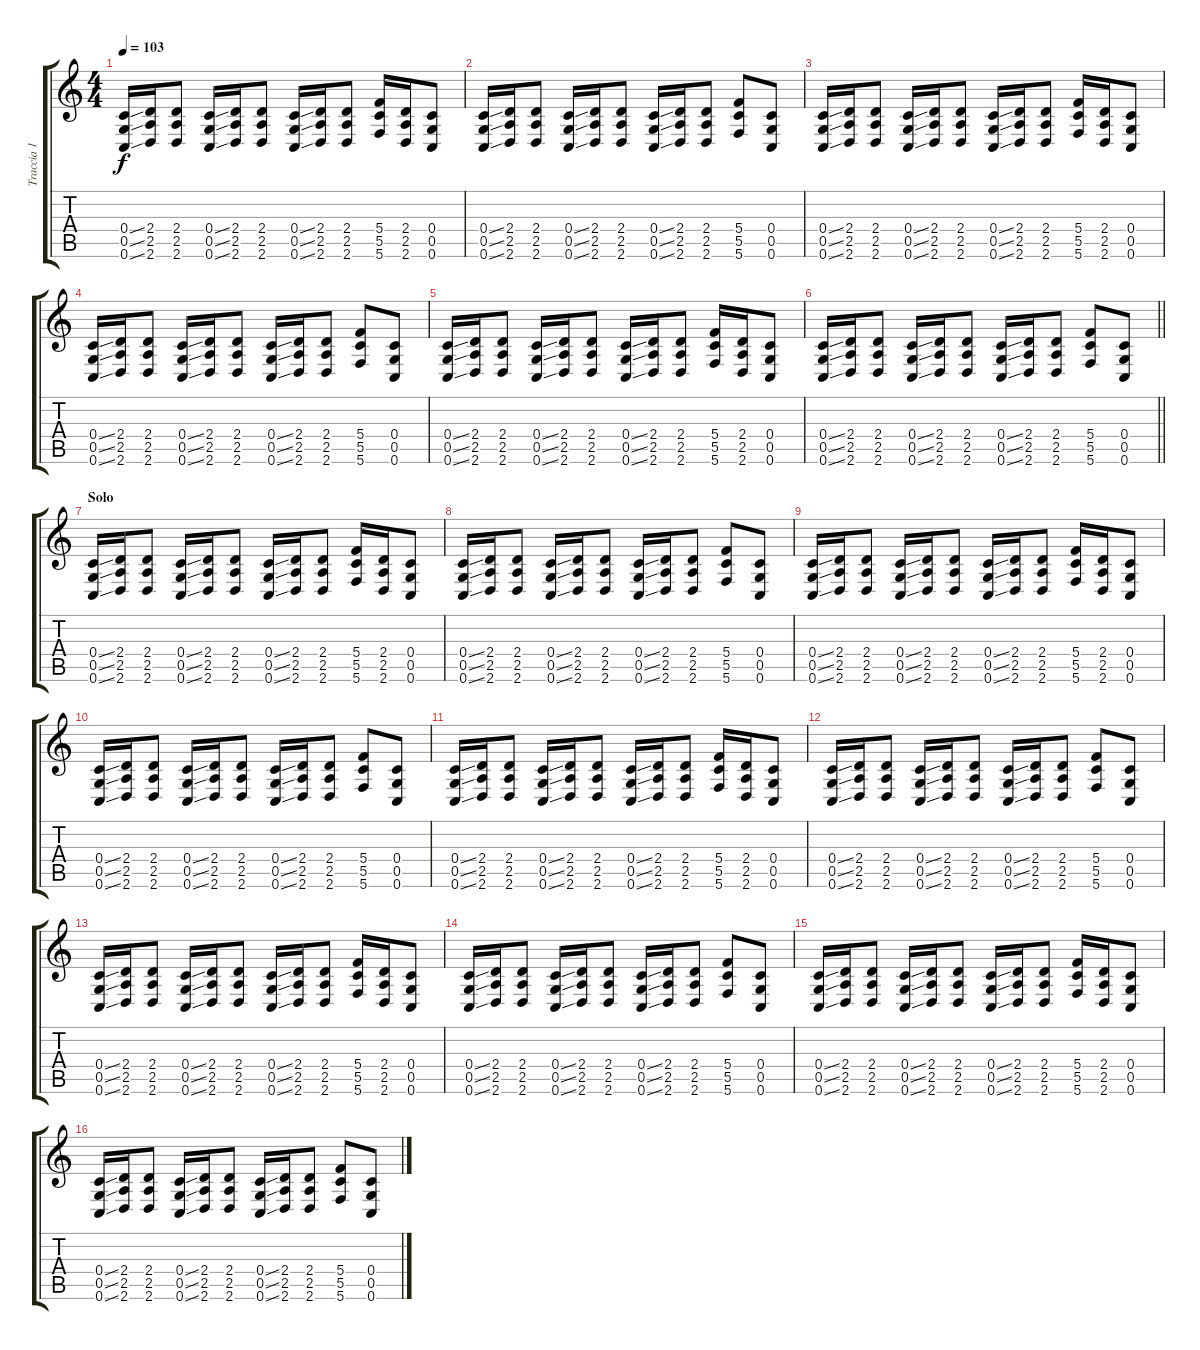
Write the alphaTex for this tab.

\track ("Traccia 1" "Traccia 1") {instrument distortionguitar}
\staff {score tabs}
\tuning (D4 A3 F3 C3 G2 C2) {hide}
\ts (4 4)
\tempo 103
\clef g2
\ks c
(0.4{ss} 0.5{ss} 0.6{ss}).16{dy f} (2.4 2.5 2.6).16 (2.4 2.5 2.6).8 (0.4{ss} 0.5{ss} 0.6{ss}).16 (2.4 2.5 2.6).16 (2.4 2.5 2.6).8 (0.4{ss} 0.5{ss} 0.6{ss}).16 (2.4 2.5 2.6).16 (2.4 2.5 2.6).8 (5.4 5.5 5.6).16 (2.4 2.5 2.6).16 (0.4 0.5 0.6).8 |
(0.4{ss} 0.5{ss} 0.6{ss}).16 (2.4 2.5 2.6).16 (2.4 2.5 2.6).8 (0.4{ss} 0.5{ss} 0.6{ss}).16 (2.4 2.5 2.6).16 (2.4 2.5 2.6).8 (0.4{ss} 0.5{ss} 0.6{ss}).16 (2.4 2.5 2.6).16 (2.4 2.5 2.6).8 (5.4 5.5 5.6).8 (0.4 0.5 0.6).8 |
(0.4{ss} 0.5{ss} 0.6{ss}).16 (2.4 2.5 2.6).16 (2.4 2.5 2.6).8 (0.4{ss} 0.5{ss} 0.6{ss}).16 (2.4 2.5 2.6).16 (2.4 2.5 2.6).8 (0.4{ss} 0.5{ss} 0.6{ss}).16 (2.4 2.5 2.6).16 (2.4 2.5 2.6).8 (5.4 5.5 5.6).16 (2.4 2.5 2.6).16 (0.4 0.5 0.6).8 |
(0.4{ss} 0.5{ss} 0.6{ss}).16 (2.4 2.5 2.6).16 (2.4 2.5 2.6).8 (0.4{ss} 0.5{ss} 0.6{ss}).16 (2.4 2.5 2.6).16 (2.4 2.5 2.6).8 (0.4{ss} 0.5{ss} 0.6{ss}).16 (2.4 2.5 2.6).16 (2.4 2.5 2.6).8 (5.4 5.5 5.6).8 (0.4 0.5 0.6).8 |
(0.4{ss} 0.5{ss} 0.6{ss}).16 (2.4 2.5 2.6).16 (2.4 2.5 2.6).8 (0.4{ss} 0.5{ss} 0.6{ss}).16 (2.4 2.5 2.6).16 (2.4 2.5 2.6).8 (0.4{ss} 0.5{ss} 0.6{ss}).16 (2.4 2.5 2.6).16 (2.4 2.5 2.6).8 (5.4 5.5 5.6).16 (2.4 2.5 2.6).16 (0.4 0.5 0.6).8 |
\barLineRight lightlight
(0.4{ss} 0.5{ss} 0.6{ss}).16 (2.4 2.5 2.6).16 (2.4 2.5 2.6).8 (0.4{ss} 0.5{ss} 0.6{ss}).16 (2.4 2.5 2.6).16 (2.4 2.5 2.6).8 (0.4{ss} 0.5{ss} 0.6{ss}).16 (2.4 2.5 2.6).16 (2.4 2.5 2.6).8 (5.4 5.5 5.6).8 (0.4 0.5 0.6).8 |
\section ("" "Solo")
(0.4{ss} 0.5{ss} 0.6{ss}).16 (2.4 2.5 2.6).16 (2.4 2.5 2.6).8 (0.4{ss} 0.5{ss} 0.6{ss}).16 (2.4 2.5 2.6).16 (2.4 2.5 2.6).8 (0.4{ss} 0.5{ss} 0.6{ss}).16 (2.4 2.5 2.6).16 (2.4 2.5 2.6).8 (5.4 5.5 5.6).16 (2.4 2.5 2.6).16 (0.4 0.5 0.6).8 |
(0.4{ss} 0.5{ss} 0.6{ss}).16 (2.4 2.5 2.6).16 (2.4 2.5 2.6).8 (0.4{ss} 0.5{ss} 0.6{ss}).16 (2.4 2.5 2.6).16 (2.4 2.5 2.6).8 (0.4{ss} 0.5{ss} 0.6{ss}).16 (2.4 2.5 2.6).16 (2.4 2.5 2.6).8 (5.4 5.5 5.6).8 (0.4 0.5 0.6).8 |
(0.4{ss} 0.5{ss} 0.6{ss}).16 (2.4 2.5 2.6).16 (2.4 2.5 2.6).8 (0.4{ss} 0.5{ss} 0.6{ss}).16 (2.4 2.5 2.6).16 (2.4 2.5 2.6).8 (0.4{ss} 0.5{ss} 0.6{ss}).16 (2.4 2.5 2.6).16 (2.4 2.5 2.6).8 (5.4 5.5 5.6).16 (2.4 2.5 2.6).16 (0.4 0.5 0.6).8 |
(0.4{ss} 0.5{ss} 0.6{ss}).16 (2.4 2.5 2.6).16 (2.4 2.5 2.6).8 (0.4{ss} 0.5{ss} 0.6{ss}).16 (2.4 2.5 2.6).16 (2.4 2.5 2.6).8 (0.4{ss} 0.5{ss} 0.6{ss}).16 (2.4 2.5 2.6).16 (2.4 2.5 2.6).8 (5.4 5.5 5.6).8 (0.4 0.5 0.6).8 |
(0.4{ss} 0.5{ss} 0.6{ss}).16 (2.4 2.5 2.6).16 (2.4 2.5 2.6).8 (0.4{ss} 0.5{ss} 0.6{ss}).16 (2.4 2.5 2.6).16 (2.4 2.5 2.6).8 (0.4{ss} 0.5{ss} 0.6{ss}).16 (2.4 2.5 2.6).16 (2.4 2.5 2.6).8 (5.4 5.5 5.6).16 (2.4 2.5 2.6).16 (0.4 0.5 0.6).8 |
(0.4{ss} 0.5{ss} 0.6{ss}).16 (2.4 2.5 2.6).16 (2.4 2.5 2.6).8 (0.4{ss} 0.5{ss} 0.6{ss}).16 (2.4 2.5 2.6).16 (2.4 2.5 2.6).8 (0.4{ss} 0.5{ss} 0.6{ss}).16 (2.4 2.5 2.6).16 (2.4 2.5 2.6).8 (5.4 5.5 5.6).8 (0.4 0.5 0.6).8 |
(0.4{ss} 0.5{ss} 0.6{ss}).16 (2.4 2.5 2.6).16 (2.4 2.5 2.6).8 (0.4{ss} 0.5{ss} 0.6{ss}).16 (2.4 2.5 2.6).16 (2.4 2.5 2.6).8 (0.4{ss} 0.5{ss} 0.6{ss}).16 (2.4 2.5 2.6).16 (2.4 2.5 2.6).8 (5.4 5.5 5.6).16 (2.4 2.5 2.6).16 (0.4 0.5 0.6).8 |
(0.4{ss} 0.5{ss} 0.6{ss}).16 (2.4 2.5 2.6).16 (2.4 2.5 2.6).8 (0.4{ss} 0.5{ss} 0.6{ss}).16 (2.4 2.5 2.6).16 (2.4 2.5 2.6).8 (0.4{ss} 0.5{ss} 0.6{ss}).16 (2.4 2.5 2.6).16 (2.4 2.5 2.6).8 (5.4 5.5 5.6).8 (0.4 0.5 0.6).8 |
(0.4{ss} 0.5{ss} 0.6{ss}).16{volume 4} (2.4 2.5 2.6).16 (2.4 2.5 2.6).8 (0.4{ss} 0.5{ss} 0.6{ss}).16 (2.4 2.5 2.6).16 (2.4 2.5 2.6).8 (0.4{ss} 0.5{ss} 0.6{ss}).16 (2.4 2.5 2.6).16 (2.4 2.5 2.6).8 (5.4 5.5 5.6).16 (2.4 2.5 2.6).16 (0.4 0.5 0.6).8 |
(0.4{ss} 0.5{ss} 0.6{ss}).16 (2.4 2.5 2.6).16 (2.4 2.5 2.6).8 (0.4{ss} 0.5{ss} 0.6{ss}).16 (2.4 2.5 2.6).16 (2.4 2.5 2.6).8 (0.4{ss} 0.5{ss} 0.6{ss}).16 (2.4 2.5 2.6).16 (2.4 2.5 2.6).8 (5.4 5.5 5.6).8 (0.4 0.5 0.6).8
